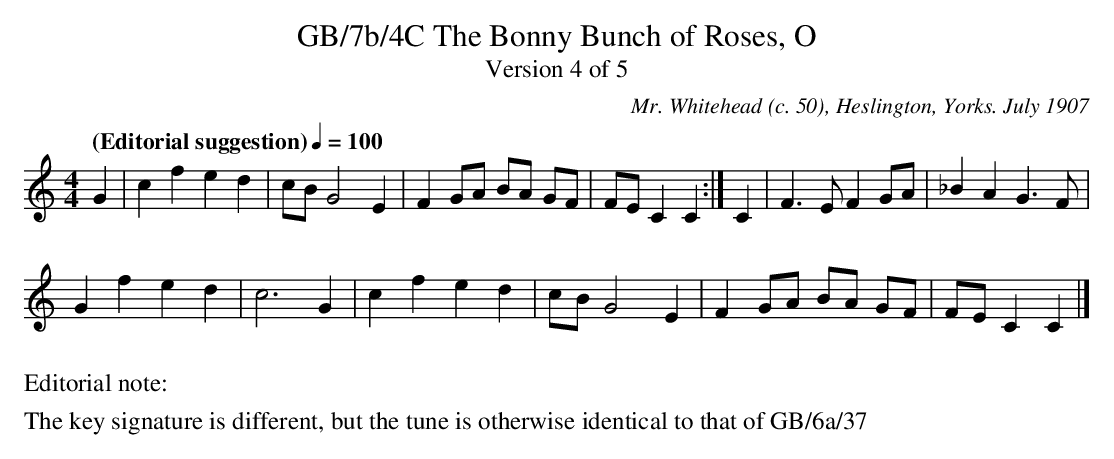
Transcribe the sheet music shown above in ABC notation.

X:1
T:GB/7b/4C The Bonny Bunch of Roses, \O
T:Version 4 of 5
C:Mr. Whitehead (c. 50), Heslington, Yorks. July 1907
L:1/8
Q:"(Editorial suggestion)" 1/4=100
M:4/4
K:C
G2 | c2 f2 e2 d2 | cB G4 E2 | F2 GA BA GF | FE C2 C2 :| C2 | F3 E F2 GA | _B2 A2 G3 F |
G2 f2 e2 d2 | c6 G2 | c2 f2 e2 d2 | cB G4 E2 | F2 GA BA GF | FE C2 C2 |]
